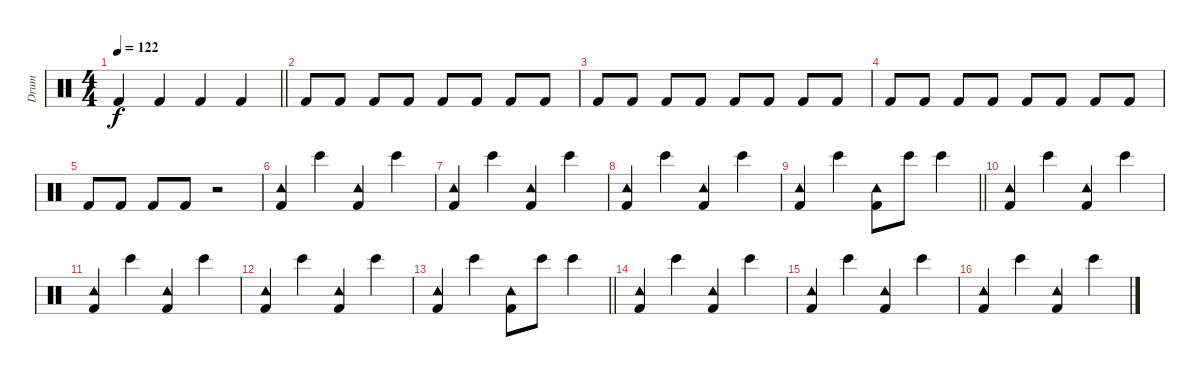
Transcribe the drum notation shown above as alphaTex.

\track ("Drum" "Drum") {instrument percussion}
\staff {score}
\articulation defaults
\ts (4 4)
\tempo 122
\clef neutral
\barLineRight lightlight
\ks c "Kick (hit) 2".4{dy f} "Kick (hit) 2".4 "Kick (hit) 2".4 "Kick (hit) 2".4
|
"Kick (hit) 2".8 "Kick (hit) 2".8 "Kick (hit) 2".8 "Kick (hit) 2".8 "Kick (hit) 2".8 "Kick (hit) 2".8 "Kick (hit) 2".8 "Kick (hit) 2".8 |
"Kick (hit) 2".8 "Kick (hit) 2".8 "Kick (hit) 2".8 "Kick (hit) 2".8 "Kick (hit) 2".8 "Kick (hit) 2".8 "Kick (hit) 2".8 "Kick (hit) 2".8 |
"Kick (hit) 2".8 "Kick (hit) 2".8 "Kick (hit) 2".8 "Kick (hit) 2".8 "Kick (hit) 2".8 "Kick (hit) 2".8 "Kick (hit) 2".8 "Kick (hit) 2".8 |
"Kick (hit) 2".8 "Kick (hit) 2".8 "Kick (hit) 2".8 "Kick (hit) 2".8 r.2 |
("Tambourine (hit)" "Kick (hit) 2").4 "Bongo High (hit)".4 ("Tambourine (hit)" "Kick (hit) 2").4 "Bongo High (hit)".4 |
("Tambourine (hit)" "Kick (hit) 2").4 "Bongo High (hit)".4 ("Tambourine (hit)" "Kick (hit) 2").4 "Bongo High (hit)".4 |
("Tambourine (hit)" "Kick (hit) 2").4 "Bongo High (hit)".4 ("Tambourine (hit)" "Kick (hit) 2").4 "Bongo High (hit)".4 |
\barLineRight lightlight
("Tambourine (hit)" "Kick (hit) 2").4 "Bongo High (hit)".4 ("Tambourine (hit)" "Kick (hit) 2").8 "Bongo High (hit)".8 "Bongo High (hit)".4 |
("Tambourine (hit)" "Kick (hit) 2").4 "Bongo High (hit)".4 ("Tambourine (hit)" "Kick (hit) 2").4 "Bongo High (hit)".4 |
("Tambourine (hit)" "Kick (hit) 2").4 "Bongo High (hit)".4 ("Tambourine (hit)" "Kick (hit) 2").4 "Bongo High (hit)".4 |
("Tambourine (hit)" "Kick (hit) 2").4 "Bongo High (hit)".4 ("Tambourine (hit)" "Kick (hit) 2").4 "Bongo High (hit)".4 |
\barLineRight lightlight
("Tambourine (hit)" "Kick (hit) 2").4 "Bongo High (hit)".4 ("Tambourine (hit)" "Kick (hit) 2").8 "Bongo High (hit)".8 "Bongo High (hit)".4 |
("Tambourine (hit)" "Kick (hit) 2").4 "Bongo High (hit)".4 ("Tambourine (hit)" "Kick (hit) 2").4 "Bongo High (hit)".4 |
("Tambourine (hit)" "Kick (hit) 2").4 "Bongo High (hit)".4 ("Tambourine (hit)" "Kick (hit) 2").4 "Bongo High (hit)".4 |
("Tambourine (hit)" "Kick (hit) 2").4 "Bongo High (hit)".4 ("Tambourine (hit)" "Kick (hit) 2").4 "Bongo High (hit)".4
